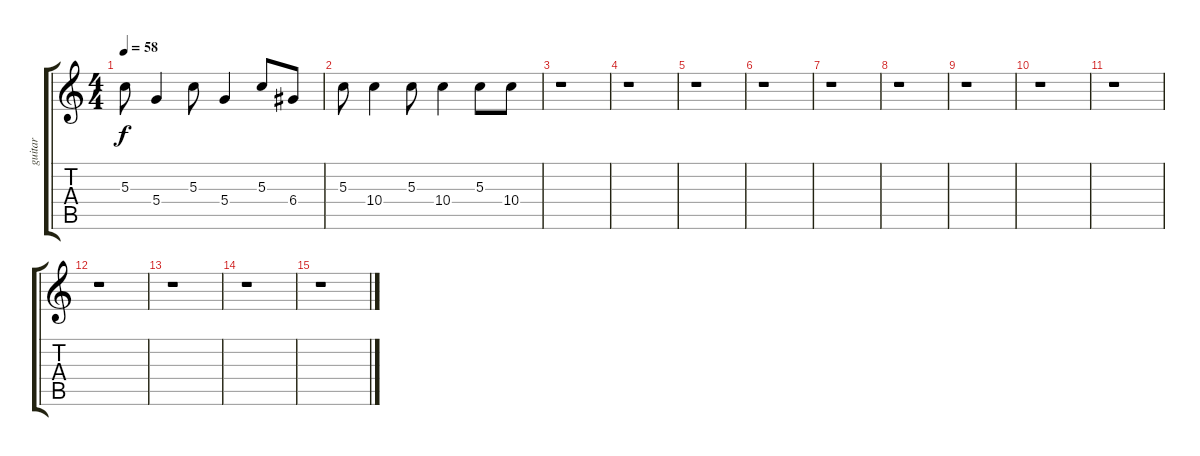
\track ("guitar" "guitar") {instrument acousticguitarsteel}
\staff {score tabs}
\tuning (E4 B3 G3 D3 A2 E2) {hide}
\ts (4 4)
\tempo 58
\clef g2
\ks c
5.3.8{dy f} 5.4.4 5.3.8 5.4.4 5.3.8 6.4.8 |
5.3.8 10.4.4 5.3.8 10.4.4 5.3.8 10.4.8 |
r.1 |
r.1 |
r.1 |
r.1 |
r.1 |
r.1 |
r.1 |
r.1 |
r.1 |
r.1 |
r.1 |
r.1 |
r.1
